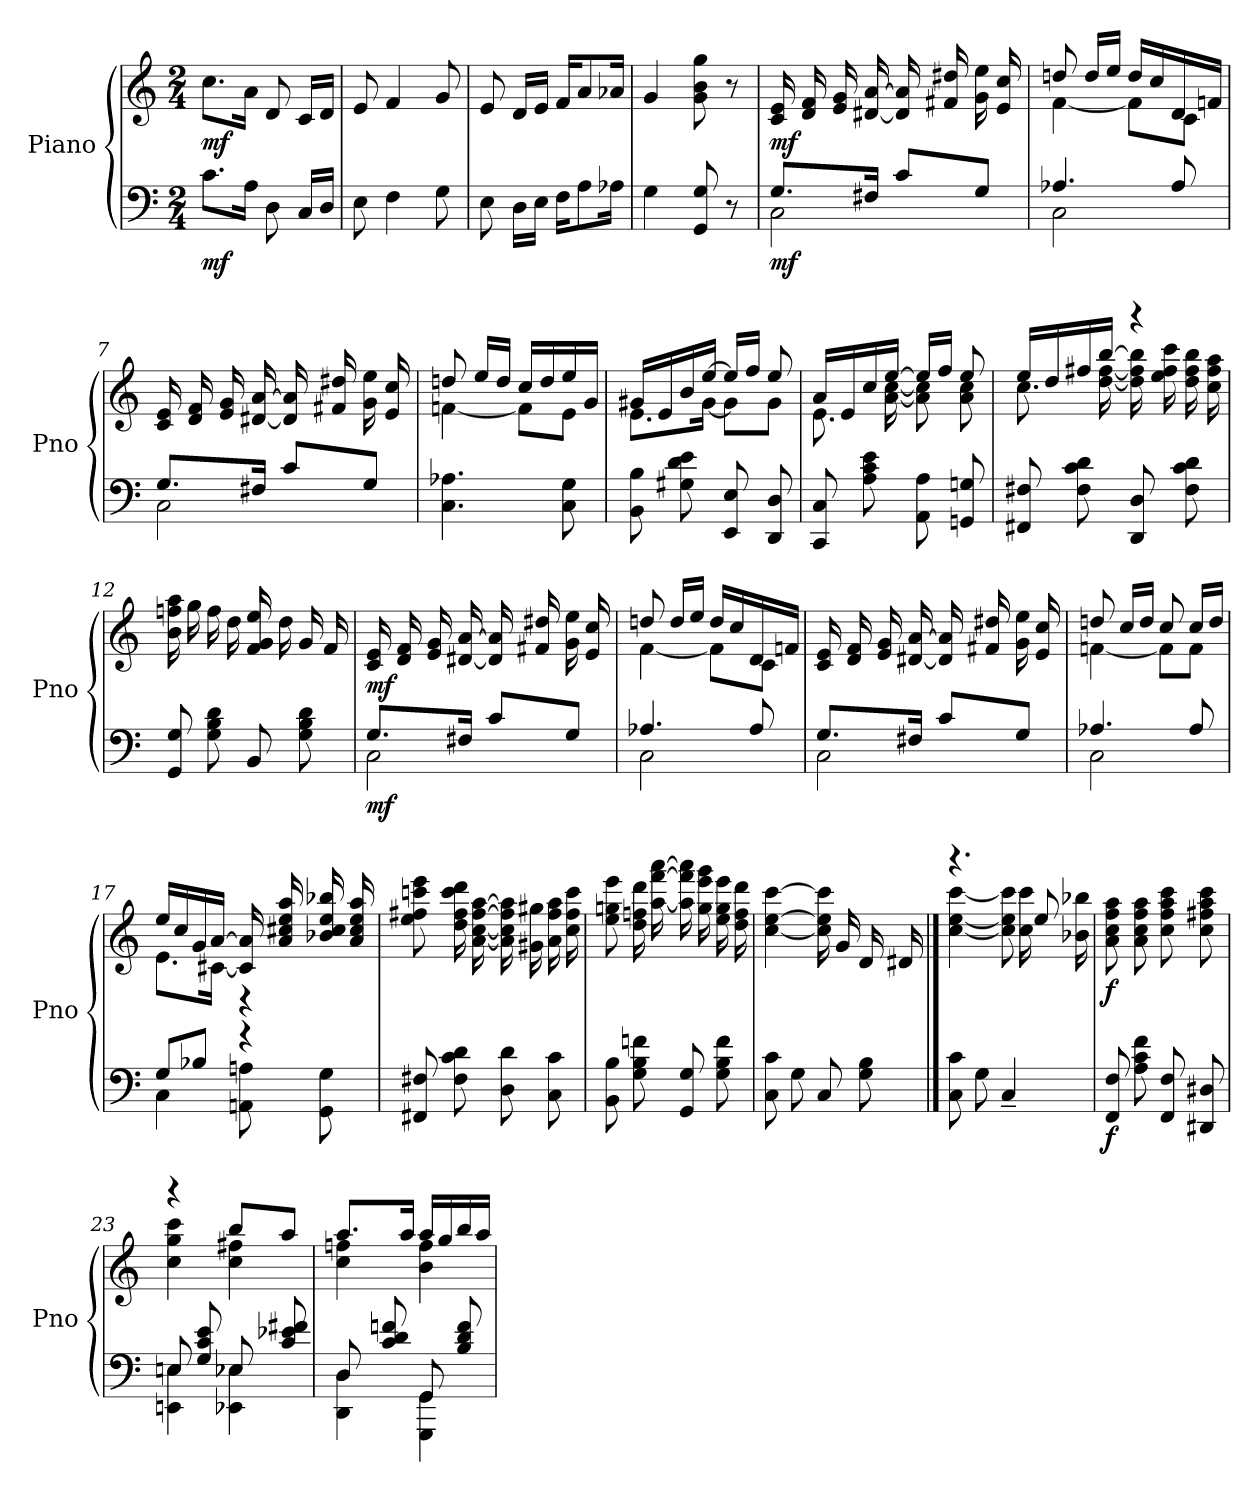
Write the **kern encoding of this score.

**kern	**dynam	**kern	**dynam
*part2	*part2	*part1	*part1
*staff2	*staff2	*staff1	*staff1
*I"Piano	*	*I"Piano	*
*I'Pno	*	*I'Pno	*
*clefF4	*	*clefG2	*
*k[]	*	*k[]	*
*M2/4	*	*M2/4	*
*MM72	*	*MM72	*
=1	=1	=1	=1
!	!LO:DY:b	!	!LO:DY:b
8.c\L	mf	8.cc\L	mf
16A\Jk	.	16a\Jk	.
8D\	.	8d/	.
16C/LL	.	16c/LL	.
16D/JJ	.	16d/JJ	.
=2	=2	=2	=2
8E\	.	8e/	.
4F\	.	4f/	.
8G\	.	8g/	.
=3	=3	=3	=3
8E\	.	8e/	.
16D\LL	.	16d/LL	.
16E\JJ	.	16e/JJ	.
16F\KL	.	16f/KL	.
8A\	.	8a/	.
16A-X\Jk	.	16a-X/Jk	.
=4	=4	=4	=4
4G\	.	4g/	.
8GG/ 8G/	.	8g\ 8b\ 8gg\	.
8r	.	8r	.
=5!|	=5!|	=5!|	=5!|
*^	*	*	*
!	!	!LO:DY:b	!	!LO:DY:b
8.G/L	2C\	mf	16c/ 16e/	mf
.	.	.	16d/ 16f/	.
.	.	.	16e/ 16g/	.
16F#X/Jk	.	.	[16d#X/ [16a/	.
8c/L	.	.	16d#/] 16a/]	.
.	.	.	16f#X/ 16dd#X/	.
8G/J	.	.	16g\ 16ee\	.
.	.	.	16e/ 16cc/	.
!!LO:LB:g=z
=6	=6	=6	=6	=6
*	*	*	*^	*
4.A-X/	2C\	.	8ddn/	[4f\	.
.	.	.	16dd/LL	.	.
.	.	.	16ee/JJ	.	.
.	.	.	16dd/LL	8f\L]	.
.	.	.	16cc/	.	.
8A-/	.	.	16d/	8c\J	.
.	.	.	16fn/JJ	.	.
*	*	*	*v	*v	*
=7	=7	=7	=7	=7
8.G/L	2C\	.	16c/ 16e/	.
.	.	.	16d/ 16f/	.
.	.	.	16e/ 16g/	.
16F#X/Jk	.	.	[16d#X/ [16a/	.
8c/L	.	.	16d#/] 16a/]	.
.	.	.	16f#X/ 16dd#X/	.
8G/J	.	.	16g\ 16ee\	.
.	.	.	16e/ 16cc/	.
*v	*v	*	*	*
=8	=8	=8	=8
*	*	*^	*
4.C\ 4.A-X\	.	8ddn/	[4fn\	.
.	.	16ee/LL	.	.
.	.	16dd/JJ	.	.
.	.	16cc/LL	8f\L]	.
.	.	16dd/	.	.
8C\ 8G\	.	16ee/	8e\J	.
.	.	16g/JJ	.	.
=9	=9	=9	=9	=9
8BB\ 8B\	.	16g#X/LL	8.e\L	.
.	.	16e/	.	.
8G#X\ 8d\ 8e\	.	16b/	.	.
.	.	[16ee/JJ	[16g#\Jk	.
8EE/ 8E/	.	16ee/LL]	8g#\L]	.
.	.	16ff/JJ	.	.
8DD/ 8D/	.	8ee/	8g#\J	.
=10	=10	=10	=10	=10
8CC/ 8C/	.	16a/LL	8.e\	.
.	.	16e/	.	.
8A\ 8c\ 8e\	.	16cc/	.	.
.	.	[16ee/JJ	[16a\ [16cc\	.
8AA\ 8A\	.	16ee/LL]	8a\] 8cc\]	.
.	.	16ff/JJ	.	.
8GGn/ 8Gn/	.	8ee/	8a\ 8cc\	.
!!LO:LB:g=z	!!
=11	=11	=11	=11	=11
8FF#X/ 8F#X/	.	16ee/LL	8.cc\	.
.	.	16dd/	.	.
8F#\ 8c\ 8d\	.	16ff#X/	.	.
.	.	[16bb/JJ	[16dd\ [16ff#\	.
8DD/ 8D/	.	4r	16dd\] 16ff#\] 16bb\]	.
.	.	.	16ee\ 16ff#\ 16ccc\	.
8F#\ 8c\ 8d\	.	.	16dd\ 16ff#\ 16bb\	.
!	!	!	!	!LO:DY:b
.	.	.	16cc\ 16ff#\ 16aa\	other-dynamics
*	*	*v	*v	*
=12	=12	=12	=12
8GG/ 8G/	.	16b\ 16ffn\ 16aa\	.
.	.	16gg\	.
8G\ 8B\ 8d\	.	16ff\	.
.	.	16dd\	.
8BB/	.	16f/ 16g/ 16ee/	.
.	.	16dd\	.
8G\ 8B\ 8d\	.	16g/	.
!	!	!	!LO:DY:b
.	.	16f/	other-dynamics
=13	=13	=13	=13
*^	*	*	*
!	!	!LO:DY:b	!	!LO:DY:b
8.G/L	2C\	mf	16c/ 16e/	mf
.	.	.	16d/ 16f/	.
.	.	.	16e/ 16g/	.
16F#X/Jk	.	.	[16d#X/ [16a/	.
8c/L	.	.	16d#/] 16a/]	.
.	.	.	16f#X/ 16dd#X/	.
8G/J	.	.	16g\ 16ee\	.
.	.	.	16e/ 16cc/	.
=14	=14	=14	=14	=14
*	*	*	*^	*
4.A-X/	2C\	.	8ddn/	[4f\	.
.	.	.	16dd/LL	.	.
.	.	.	16ee/JJ	.	.
.	.	.	16dd/LL	8f\L]	.
.	.	.	16cc/	.	.
8A-/	.	.	16d/	8c\J	.
.	.	.	16fn/JJ	.	.
*	*	*	*v	*v	*
!!LO:LB:g=z
=15	=15	=15	=15	=15
8.G/L	2C\	.	16c/ 16e/	.
.	.	.	16d/ 16f/	.
.	.	.	16e/ 16g/	.
16F#X/Jk	.	.	[16d#X/ [16a/	.
8c/L	.	.	16d#/] 16a/]	.
.	.	.	16f#X/ 16dd#X/	.
8G/J	.	.	16g\ 16ee\	.
.	.	.	16e/ 16cc/	.
=16	=16	=16	=16	=16
*	*	*	*^	*
4.A-X/	2C\	.	8ddn/	[4fn\	.
.	.	.	16cc/LL	.	.
.	.	.	16dd/JJ	.	.
.	.	.	8cc/	8f\L]	.
8A-/	.	.	16cc/LL	8f\J	.
.	.	.	16dd/JJ	.	.
=17	=17	=17	=17	=17	=17
8G/L	4C\	.	16ee/LL	8.e\L	.
.	.	.	16cc/	.	.
8B-X/J	.	.	16g/	.	.
.	.	.	[16a/JJ	[16c#X\Jk	.
4r	8AAn\ 8An\	.	16c#/] 16a/]	4r	.
.	.	.	16a/ 16cc#X/ 16ee/ 16aa/	.	.
.	8GG\ 8G\	.	16b-X/ 16cc#/ 16ee/ 16bb-X/	.	.
.	.	.	16a/ 16cc#/ 16ee/ 16aa/	.	.
*v	*v	*	*	*	*
*	*	*v	*v	*
=18	=18	=18	=18
8FF#X/ 8F#X/	.	8ee\ 8ff#X\ 8cccn\ 8eee\	.
8F#\ 8c\ 8d\	.	16dd\ 16ff#\ 16ccc\ 16ddd\	.
.	.	[16a\ [16cc\ [16ff#\ [16aa\	.
8D\ 8d\	.	16a\] 16cc\] 16ff#\] 16aa\]	.
.	.	16g#X\ 16gg#X\	.
8C\ 8c\	.	16a\ 16ff#\ 16aa\	.
.	.	16cc\ 16ff#\ 16ccc\	.
!!LO:LB:g=z
=19	=19	=19	=19
8BB\ 8B\	.	8ee\ 8ggn\ 8eee\	.
8G\ 8B\ 8fn\	.	16dd\ 16ffn\ 16ddd\	.
.	.	[16aa\ [16fff\ [16aaa\	.
8GG/ 8G/	.	16aa\] 16fff\] 16aaa\]	.
.	.	16gg\ 16eee\ 16ggg\	.
8G\ 8B\ 8f\	.	16ee\ 16gg\ 16eee\	.
.	.	16dd\ 16ff\ 16ddd\	.
=20	=20	=20	=20
8C\ 8c\	.	[4cc\ [4ee\ [4ccc\	.
8G\	.	.	.
8C/	.	16cc\] 16ee\] 16ccc\]	.
.	.	16g/	.
8G\ 8B\	.	16d/	.
.	.	16d#X/	.
==21	==21	==21	==21
*	*	*^	*
8C\ 8c\	.	4.r	[4cc\ [4ee\ [4ccc\	.
8G\	.	.	.	.
4C~/	.	.	8cc\] 8ee\] 8ccc\]	.
.	.	8ee/	16cc\ 16ccc\	.
.	.	.	16b-X\ 16bb-X\	.
=22!|	=22!|	=22!|	=22!|	=22!|
!	!LO:DY:b	!	!	!LO:DY:b
*	*	*v	*v	*
8FF/ 8F/	f	8a\ 8cc\ 8ff\ 8aa\	f
8A\ 8c\ 8f\	.	8a\ 8cc\ 8ff\ 8aa\	.
8FF/ 8F/	.	8cc\ 8ff\ 8aa\ 8ccc\	.
8DD#X/ 8D#X/	.	8cc\ 8ff#X\ 8aa\ 8ccc\	.
=23	=23	=23	=23
*^	*	*^	*
8E/	4EEn\ 4En\	.	4r	4cc\ 4gg\ 4ccc\	.
8G/ 8c/ 8e/	.	.	.	.	.
8E-X/	4EE-X\ 4E-\	.	8bb/L	4cc\ 4ff#X\	.
8c/ 8e-X/ 8f#X/	.	.	8aa/J	.	.
!!LO:PB:g=z	!!
=24	=24	=24	=24	=24	=24
8D/	4DD\ 4D\	.	8.aa/L	4cc\ 4ffn\	.
8c/ 8d/ 8fn/	.	.	.	.	.
.	.	.	16aa/Jk	.	.
8GG/	4GGG\ 4GG\	.	16aa/LL	4b\ 4ff\	.
.	.	.	16gg/	.	.
8B/ 8d/ 8f/	.	.	16bb/	.	.
.	.	.	16aa/JJ	.	.
*v	*v	*	*	*	*
*	*	*v	*v	*
=	=	=	=
*-	*-	*-	*-
